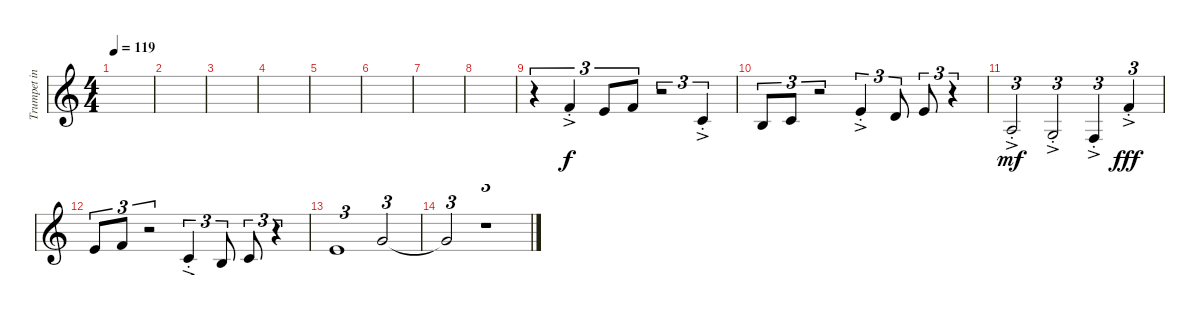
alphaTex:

\track ("Trumpet in C" "Trumpet in") {instrument trumpet}
\staff {score}
\tuning (E4 B3 G3 D3 A2 E2 B1) {hide}
\ts (4 4)
\tempo 119
\clef g2
\ks c
|
|
|
|
|
|
|
|
r.4{tu (3 2)} 1.1{ac st}.4{tu (3 2)} 0.1.8{tu (3 2)} 1.1.8{tu (3 2)} r.2{tu (3 2)} 1.2{ac st}.4{tu (3 2)} |
0.2.8{tu (3 2)} 1.2.8{tu (3 2)} r.2{tu (3 2)} 0.1{ac st}.4{tu (3 2)} 3.2.8{tu (3 2)} 0.1.8{tu (3 2)} r.4{tu (3 2)} |
2.3{ac st}.2{tu (3 2) dy mf} 0.3{ac st}.2{tu (3 2)} 3.4{ac st}.4{tu (3 2)} 1.1{ac st}.4{tu (3 2) dy fff} |
0.1.8{tu (3 2)} 1.1.8{tu (3 2)} r.2{tu (3 2)} 1.2{ac st}.4{tu (3 2)} 0.2.8{tu (3 2)} 1.2.8{tu (3 2)} r.4{tu (3 2)} |
0.1.1{tu (3 2)} 3.1.2{tu (3 2)} |
3.1{t}.2{tu (3 2)} r.1{tu (3 2)}
